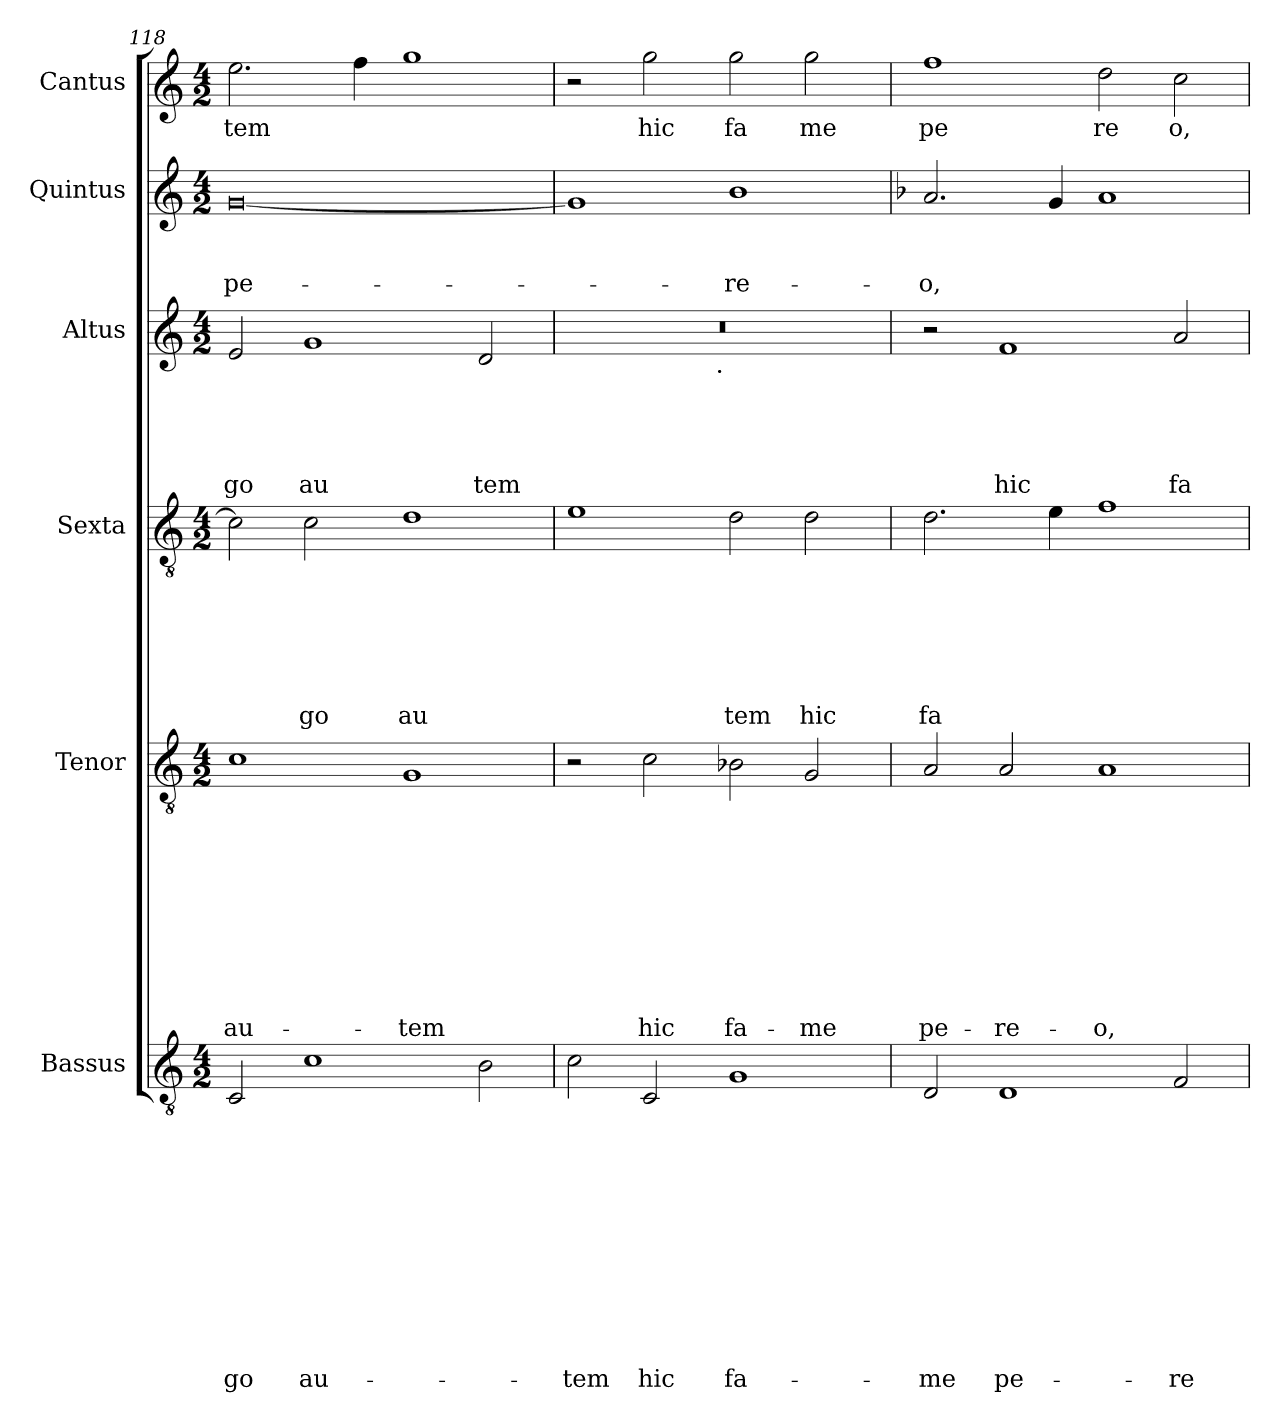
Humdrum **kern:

**kern	**text	**text	**text	**text	**text	**text	**text	**text	**text	**text	**text	**text	**kern	**text	**text	**text	**text	**text	**text	**text	**text	**text	**text	**kern	**text	**text	**text	**text	**text	**text	**text	**kern	**text	**text	**text	**text	**text	**kern	**text	**text	**text	**kern	**text
*part6	*part6	*part6	*part6	*part6	*part6	*part6	*part6	*part6	*part6	*part6	*part6	*part6	*part5	*part5	*part5	*part5	*part5	*part5	*part5	*part5	*part5	*part5	*part5	*part4	*part4	*part4	*part4	*part4	*part4	*part4	*part4	*part3	*part3	*part3	*part3	*part3	*part3	*part2	*part2	*part2	*part2	*part1	*part1
*staff6	*staff6	*staff6	*staff6	*staff6	*staff6	*staff6	*staff6	*staff6	*staff6	*staff6	*staff6	*staff6	*staff5	*staff5	*staff5	*staff5	*staff5	*staff5	*staff5	*staff5	*staff5	*staff5	*staff5	*staff4	*staff4	*staff4	*staff4	*staff4	*staff4	*staff4	*staff4	*staff3	*staff3	*staff3	*staff3	*staff3	*staff3	*staff2	*staff2	*staff2	*staff2	*staff1	*staff1
*I"Bassus	*	*	*	*	*	*	*	*	*	*	*	*	*I"Tenor	*	*	*	*	*	*	*	*	*	*	*I"Sexta	*	*	*	*	*	*	*	*I"Altus	*	*	*	*	*	*I"Quintus	*	*	*	*I"Cantus	*
*I'Bassus	*	*	*	*	*	*	*	*	*	*	*	*	*I'Tenor	*	*	*	*	*	*	*	*	*	*	*	*	*	*	*	*	*	*	*I'Altus	*	*	*	*	*	*I'Quintus	*	*	*	*I'Cantus	*
*clefGv2	*	*	*	*	*	*	*	*	*	*	*	*	*clefGv2	*	*	*	*	*	*	*	*	*	*	*clefGv2	*	*	*	*	*	*	*	*clefG2	*	*	*	*	*	*clefG2	*	*	*	*clefG2	*
*k[]	*	*	*	*	*	*	*	*	*	*	*	*	*k[]	*	*	*	*	*	*	*	*	*	*	*k[]	*	*	*	*	*	*	*	*k[]	*	*	*	*	*	*k[]	*	*	*	*k[]	*
*C:	*	*	*	*	*	*	*	*	*	*	*	*	*C:	*	*	*	*	*	*	*	*	*	*	*C:	*	*	*	*	*	*	*	*C:	*	*	*	*	*	*C:	*	*	*	*C:	*
*M4/2	*	*	*	*	*	*	*	*	*	*	*	*	*M4/2	*	*	*	*	*	*	*	*	*	*	*M4/2	*	*	*	*	*	*	*	*M4/2	*	*	*	*	*	*M4/2	*	*	*	*M4/2	*
=118	=118	=118	=118	=118	=118	=118	=118	=118	=118	=118	=118	=118	=118	=118	=118	=118	=118	=118	=118	=118	=118	=118	=118	=118	=118	=118	=118	=118	=118	=118	=118	=118	=118	=118	=118	=118	=118	=118	=118	=118	=118	=118	=118
!	!	!	!	!	!	!	!	!	!	!	!	!LO:LY:b	!	!	!	!	!	!	!	!	!	!	!LO:LY:b	!	!	!	!	!	!	!	!	!	!	!	!	!	!LO:LY:b	!	!	!	!LO:LY:b	!	!LO:LY:b
2C/	.	.	.	.	.	.	.	.	.	.	.	-go	1c	.	.	.	.	.	.	.	.	.	au-	2c\]	.	.	.	.	.	.	.	2e/	.	.	.	.	go	[<0g	.	.	pe-	2.ee\	tem
!	!	!	!	!	!	!	!	!	!	!	!	!LO:LY:b	!	!	!	!	!	!	!	!	!	!	!	!	!	!	!	!	!	!	!LO:LY:b	!	!	!	!	!	!LO:LY:b	!	!	!	!	!	!
1c	.	.	.	.	.	.	.	.	.	.	.	au-	.	.	.	.	.	.	.	.	.	.	.	2c\	.	.	.	.	.	.	go	1g	.	.	.	.	au	.	.	.	.	.	.
.	.	.	.	.	.	.	.	.	.	.	.	.	.	.	.	.	.	.	.	.	.	.	.	.	.	.	.	.	.	.	.	.	.	.	.	.	.	.	.	.	.	4ff\	.
!	!	!	!	!	!	!	!	!	!	!	!	!	!	!	!	!	!	!	!	!	!	!	!LO:LY:b	!	!	!	!	!	!	!	!LO:LY:b	!	!	!	!	!	!	!	!	!	!	!	!
.	.	.	.	.	.	.	.	.	.	.	.	.	1G	.	.	.	.	.	.	.	.	.	-tem	1d	.	.	.	.	.	.	au	.	.	.	.	.	.	.	.	.	.	1gg	.
!	!	!	!	!	!	!	!	!	!	!	!	!	!	!	!	!	!	!	!	!	!	!	!	!	!	!	!	!	!	!	!	!	!	!	!	!	!LO:LY:b	!	!	!	!	!	!
2B\	.	.	.	.	.	.	.	.	.	.	.	.	.	.	.	.	.	.	.	.	.	.	.	.	.	.	.	.	.	.	.	2d/	.	.	.	.	tem	.	.	.	.	.	.
=119	=119	=119	=119	=119	=119	=119	=119	=119	=119	=119	=119	=119	=119	=119	=119	=119	=119	=119	=119	=119	=119	=119	=119	=119	=119	=119	=119	=119	=119	=119	=119	=119	=119	=119	=119	=119	=119	=119	=119	=119	=119	=119	=119
!	!	!	!	!	!	!	!	!	!	!	!	!LO:LY:b	!	!	!	!	!	!	!	!	!	!	!	!	!	!	!	!	!	!	!	!	!	!	!	!	!	!	!	!	!	!	!
*	*	*	*	*	*	*	*	*	*	*	*	*	*	*	*	*	*	*	*	*	*	*	*	*	*	*	*	*	*	*	*	*^	*	*	*	*	*	*	*	*	*	*	*
2c\	.	.	.	.	.	.	.	.	.	.	.	-tem	2r	.	.	.	.	.	.	.	.	.	.	1e	.	.	.	.	.	.	.	0r	2ryy	.	.	.	.	.	1g]	.	.	.	2r	.
!	!	!	!	!	!	!	!	!	!	!	!	!LO:LY:b	!	!	!	!	!	!	!	!	!	!	!LO:LY:b	!	!	!	!	!	!	!	!	!	!	!	!	!	!	!	!	!	!	!	!	!LO:LY:b
2C/	.	.	.	.	.	.	.	.	.	.	.	hic	2c\	.	.	.	.	.	.	.	.	.	hic	.	.	.	.	.	.	.	.	.	4...ryy	.	.	.	.	.	.	.	.	.	2gg\	hic
!	!	!	!	!	!	!	!	!	!	!	!	!	!	!	!	!	!	!	!	!	!	!	!	!	!	!	!	!	!	!	!	!	!LO:TX:b:t=.	!	!	!	!	!	!	!	!	!	!	!
.	.	.	.	.	.	.	.	.	.	.	.	.	.	.	.	.	.	.	.	.	.	.	.	.	.	.	.	.	.	.	.	.	1ryy	.	.	.	.	.	.	.	.	.	.	.
!	!	!	!	!	!	!	!	!	!	!	!	!LO:LY:b	!	!	!	!	!	!	!	!	!	!	!LO:LY:b	!	!	!	!	!	!	!	!LO:LY:b	!	!	!	!	!	!	!	!	!	!	!LO:LY:b	!	!LO:LY:b
1G	.	.	.	.	.	.	.	.	.	.	.	fa-	2B-X\	.	.	.	.	.	.	.	.	.	fa-	2d\	.	.	.	.	.	.	tem	.	.	.	.	.	.	.	1b	.	.	-re-	2gg\	fa
!	!	!	!	!	!	!	!	!	!	!	!	!	!	!	!	!	!	!	!	!	!	!	!LO:LY:b	!	!	!	!	!	!	!	!LO:LY:b	!	!	!	!	!	!	!	!	!	!	!	!	!LO:LY:b
.	.	.	.	.	.	.	.	.	.	.	.	.	2G/	.	.	.	.	.	.	.	.	.	-me	2d\	.	.	.	.	.	.	hic	.	.	.	.	.	.	.	.	.	.	.	2gg\	me
.	.	.	.	.	.	.	.	.	.	.	.	.	.	.	.	.	.	.	.	.	.	.	.	.	.	.	.	.	.	.	.	.	32ryy	.	.	.	.	.	.	.	.	.	.	.
*	*	*	*	*	*	*	*	*	*	*	*	*	*	*	*	*	*	*	*	*	*	*	*	*	*	*	*	*	*	*	*	*v	*v	*	*	*	*	*	*	*	*	*	*	*
=120	=120	=120	=120	=120	=120	=120	=120	=120	=120	=120	=120	=120	=120	=120	=120	=120	=120	=120	=120	=120	=120	=120	=120	=120	=120	=120	=120	=120	=120	=120	=120	=120	=120	=120	=120	=120	=120	=120	=120	=120	=120	=120	=120
*	*	*	*	*	*	*	*	*	*	*	*	*	*	*	*	*	*	*	*	*	*	*	*	*	*	*	*	*	*	*	*	*	*	*	*	*	*	*k[b-]	*	*	*	*	*
*	*	*	*	*	*	*	*	*	*	*	*	*	*	*	*	*	*	*	*	*	*	*	*	*	*	*	*	*	*	*	*	*	*	*	*	*	*	*F:	*	*	*	*	*
*	*	*	*	*	*	*	*	*	*	*	*	*	*	*	*	*	*	*	*	*	*	*	*	*	*	*	*	*	*	*	*	*^	*	*	*	*	*	*	*	*	*	*	*
!	!	!	!	!	!	!	!	!	!	!	!	!LO:LY:b	!	!	!	!	!	!	!	!	!	!	!LO:LY:b	!	!	!	!	!	!	!	!LO:LY:b	!	!	!	!	!	!	!	!	!	!	!LO:LY:b	!	!LO:LY:b
*	*	*	*	*	*	*	*	*	*	*	*	*	*	*	*	*	*	*	*	*	*	*	*	*	*	*	*	*	*	*	*	*v	*v	*	*	*	*	*	*	*	*	*	*	*
2D/	.	.	.	.	.	.	.	.	.	.	.	-me	2A/	.	.	.	.	.	.	.	.	.	pe-	2.d\	.	.	.	.	.	.	fa	2r	.	.	.	.	.	2.a/	.	.	-o,	1ff	pe
!	!	!	!	!	!	!	!	!	!	!	!	!LO:LY:b	!	!	!	!	!	!	!	!	!	!	!LO:LY:b	!	!	!	!	!	!	!	!	!	!	!	!	!	!LO:LY:b	!	!	!	!	!	!
1D	.	.	.	.	.	.	.	.	.	.	.	pe-	2A/	.	.	.	.	.	.	.	.	.	-re-	.	.	.	.	.	.	.	.	1f	.	.	.	.	hic	.	.	.	.	.	.
.	.	.	.	.	.	.	.	.	.	.	.	.	.	.	.	.	.	.	.	.	.	.	.	4e\	.	.	.	.	.	.	.	.	.	.	.	.	.	4g/	.	.	.	.	.
!	!	!	!	!	!	!	!	!	!	!	!	!	!	!	!	!	!	!	!	!	!	!	!LO:LY:b	!	!	!	!	!	!	!	!	!	!	!	!	!	!	!	!	!	!	!	!LO:LY:b
.	.	.	.	.	.	.	.	.	.	.	.	.	1A	.	.	.	.	.	.	.	.	.	-o,	1f	.	.	.	.	.	.	.	.	.	.	.	.	.	1a	.	.	.	2dd\	re
!	!	!	!	!	!	!	!	!	!	!	!	!LO:LY:b	!	!	!	!	!	!	!	!	!	!	!	!	!	!	!	!	!	!	!	!	!	!	!	!	!LO:LY:b	!	!	!	!	!	!LO:LY:b
2F/	.	.	.	.	.	.	.	.	.	.	.	-re-	.	.	.	.	.	.	.	.	.	.	.	.	.	.	.	.	.	.	.	2a/	.	.	.	.	fa	.	.	.	.	2cc\	o,
=	=	=	=	=	=	=	=	=	=	=	=	=	=	=	=	=	=	=	=	=	=	=	=	=	=	=	=	=	=	=	=	=	=	=	=	=	=	=	=	=	=	=	=
*-	*-	*-	*-	*-	*-	*-	*-	*-	*-	*-	*-	*-	*-	*-	*-	*-	*-	*-	*-	*-	*-	*-	*-	*-	*-	*-	*-	*-	*-	*-	*-	*-	*-	*-	*-	*-	*-	*-	*-	*-	*-	*-	*-
